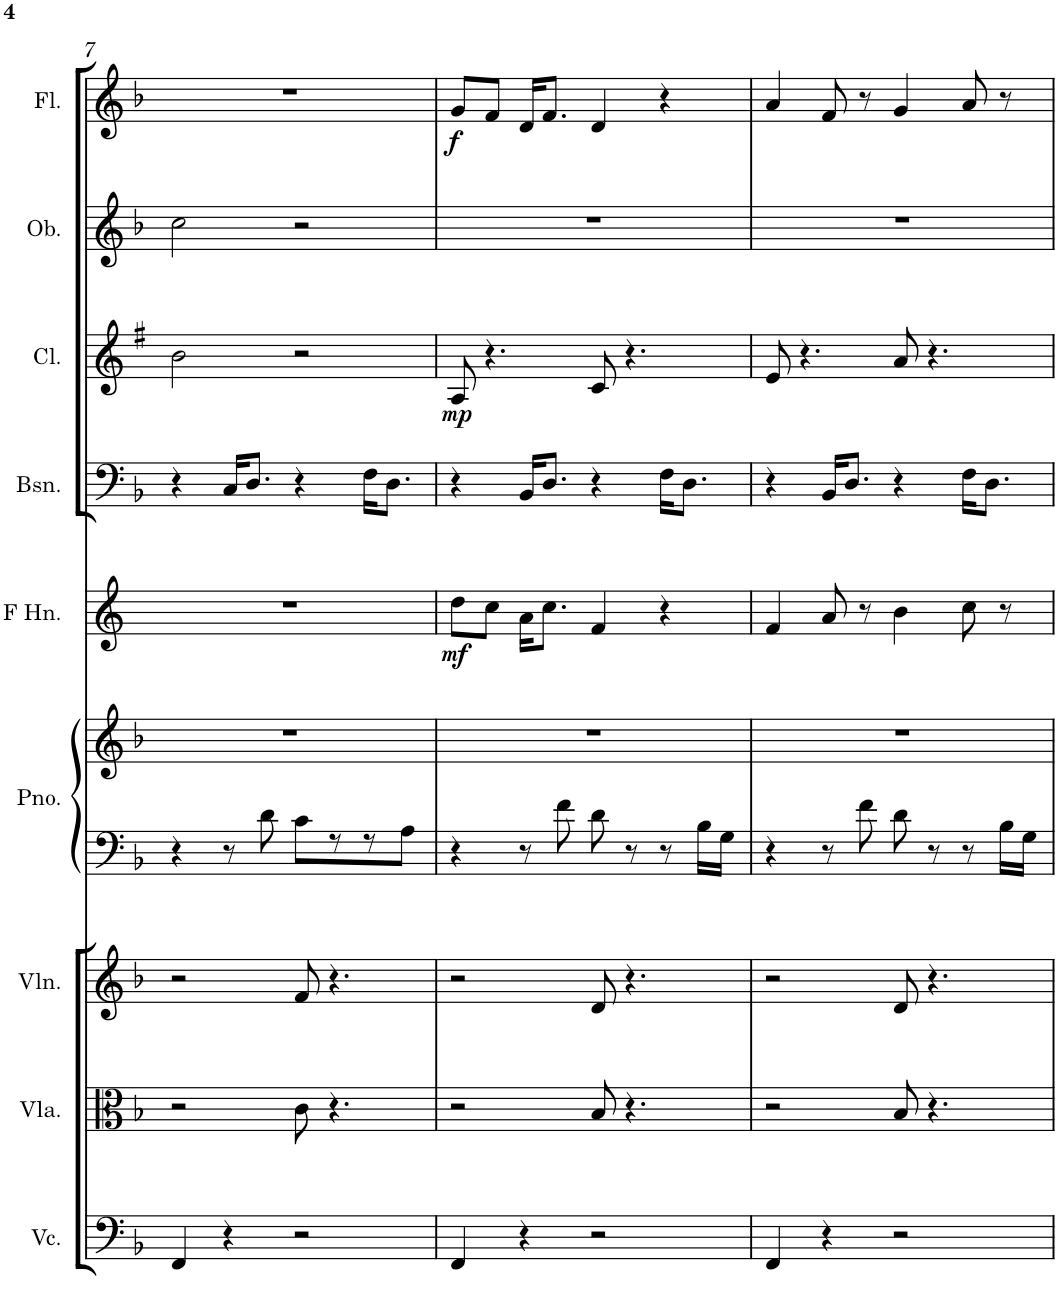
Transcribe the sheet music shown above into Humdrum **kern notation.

**kern	**kern	**kern	**kern	**kern	**kern	**dynam	**kern	**kern	**dynam	**kern	**kern	**dynam
*part9	*part8	*part7	*part6	*part6	*part5	*part5	*part4	*part3	*part3	*part2	*part1	*part1
*staff10	*staff9	*staff8	*staff7	*staff6	*staff5	*staff5	*staff4	*staff3	*staff3	*staff2	*staff1	*staff1
*I"Violoncello	*I"Viola	*I"Violin	*I"Grand Piano	*	*I"French Horn	*	*I"Bassoon	*I"Clarinet	*	*I"Oboe	*I"Flute	*
*I'Vc.	*I'Vla.	*I'Vln.	*I'Pno.	*	*I'F Hn.	*	*I'Bsn.	*I'Cl.	*	*I'Ob.	*I'Fl.	*
!!LO:PB:g=z
*clefF4	*clefC3	*clefG2	*clefF4	*clefG2	*clefG2	*	*clefF4	*clefG2	*	*clefG2	*clefG2	*
*	*	*	*	*	*Trd4c7	*	*	*Trd1c2	*	*	*	*
*k[b-]	*k[b-]	*k[b-]	*k[b-]	*k[b-]	*k[]	*	*k[b-]	*k[f#]	*	*k[b-]	*k[b-]	*
*F:	*F:	*F:	*F:	*F:	*	*	*F:	*G:	*	*F:	*F:	*
*M4/4	*M4/4	*M4/4	*M4/4	*M4/4	*M4/4	*	*M4/4	*M4/4	*	*M4/4	*M4/4	*
=7	=7	=7	=7	=7	=7	=7	=7	=7	=7	=7	=7	=7
4FF/	2r	2r	4r	1r	1r	.	4r	2b\	.	2cc\	1r	.
4r	.	.	8r	.	.	.	16C/KL	.	.	.	.	.
.	.	.	.	.	.	.	8.D/J	.	.	.	.	.
.	.	.	8d\	.	.	.	.	.	.	.	.	.
2r	8c\	8f/	8c\L	.	.	.	4r	2r	.	2r	.	.
.	4.r	4.r	8r	.	.	.	.	.	.	.	.	.
.	.	.	8r	.	.	.	16F\KL	.	.	.	.	.
.	.	.	.	.	.	.	8.D\J	.	.	.	.	.
.	.	.	8A\J	.	.	.	.	.	.	.	.	.
=8	=8	=8	=8	=8	=8	=8	=8	=8	=8	=8	=8	=8
!	!	!	!	!	!	!LO:DY:b	!	!	!LO:DY:b	!	!	!LO:DY:b
4FF/	2r	2r	4r	1r	8dd\L	mf	4r	8A/	mp	1r	8g/L	f
.	.	.	.	.	8cc\J	.	.	4.r	.	.	8f/J	.
4r	.	.	8r	.	16a\KL	.	16BB-/KL	.	.	.	16d/KL	.
.	.	.	.	.	8.cc\J	.	8.D/J	.	.	.	8.f/J	.
.	.	.	8f\	.	.	.	.	.	.	.	.	.
2r	8B-/	8d/	8d\	.	4f/	.	4r	8c/	.	.	4d/	.
.	4.r	4.r	8r	.	.	.	.	4.r	.	.	.	.
.	.	.	8r	.	4r	.	16F\KL	.	.	.	4r	.
.	.	.	.	.	.	.	8.D\J	.	.	.	.	.
.	.	.	16B-\LL	.	.	.	.	.	.	.	.	.
.	.	.	16G\JJ	.	.	.	.	.	.	.	.	.
=9	=9	=9	=9	=9	=9	=9	=9	=9	=9	=9	=9	=9
4FF/	2r	2r	4r	1r	4f/	.	4r	8e/	.	1r	4a/	.
.	.	.	.	.	.	.	.	4.r	.	.	.	.
4r	.	.	8r	.	8a/	.	16BB-/KL	.	.	.	8f/	.
.	.	.	.	.	.	.	8.D/J	.	.	.	.	.
.	.	.	8f\	.	8r	.	.	.	.	.	8r	.
2r	8B-/	8d/	8d\	.	4b\	.	4r	8a/	.	.	4g/	.
.	4.r	4.r	8r	.	.	.	.	4.r	.	.	.	.
.	.	.	8r	.	8cc\	.	16F\KL	.	.	.	8a/	.
.	.	.	.	.	.	.	8.D\J	.	.	.	.	.
.	.	.	16B-\LL	.	8r	.	.	.	.	.	8r	.
.	.	.	16G\JJ	.	.	.	.	.	.	.	.	.
=	=	=	=	=	=	=	=	=	=	=	=	=
*-	*-	*-	*-	*-	*-	*-	*-	*-	*-	*-	*-	*-
